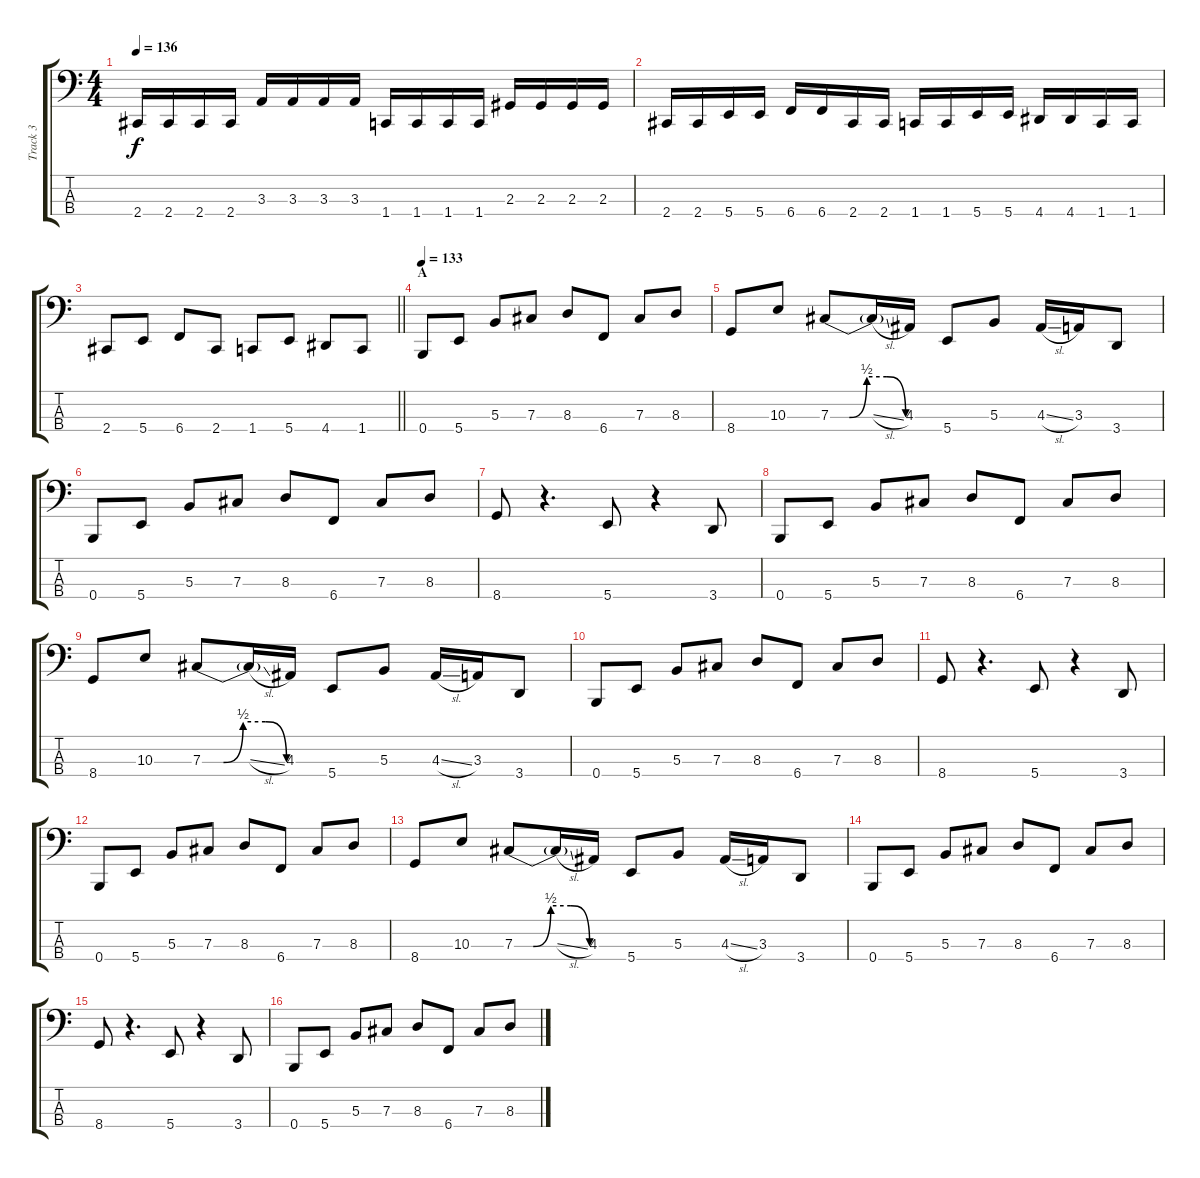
\track ("Track 3" "Track 3") {instrument electricbasspick}
\staff {score tabs}
\tuning (E2 B1 Gb1 B0) {hide}
\ts (4 4)
\tempo 136
\clef f4
\ks c
2.4.16{dy f} 2.4.16 2.4.16 2.4.16 3.3.16 3.3.16 3.3.16 3.3.16 1.4.16 1.4.16 1.4.16 1.4.16 2.3.16 2.3.16 2.3.16 2.3.16 |
2.4.16 2.4.16 5.4.16 5.4.16 6.4.16 6.4.16 2.4.16 2.4.16 1.4.16 1.4.16 5.4.16 5.4.16 4.4.16 4.4.16 1.4.16 1.4.16 |
\barLineRight lightlight
2.4.8 5.4.8 6.4.8 2.4.8 1.4.8 5.4.8 4.4.8 1.4.8 |
\section ("" "A")
\tempo 133
0.4.8 5.4.8 5.3.8 7.3.8 8.3.8 6.4.8 7.3.8 8.3.8 |
8.4.8 10.3.8 7.3{be (custom 0 0 15 0 29 2 45 2 60 0)}.8 7.3{sl t}.16 4.3.16 5.4.8 5.3.8 4.3{sl}.16 3.3.16 3.4.8 |
0.4.8 5.4.8 5.3.8 7.3.8 8.3.8 6.4.8 7.3.8 8.3.8 |
8.4.8 r.4{d} 5.4.8 r.4 3.4.8 |
0.4.8 5.4.8 5.3.8 7.3.8 8.3.8 6.4.8 7.3.8 8.3.8 |
8.4.8 10.3.8 7.3{be (custom 0 0 15 0 29 2 45 2 60 0)}.8 7.3{sl t}.16 4.3.16 5.4.8 5.3.8 4.3{sl}.16 3.3.16 3.4.8 |
0.4.8 5.4.8 5.3.8 7.3.8 8.3.8 6.4.8 7.3.8 8.3.8 |
8.4.8 r.4{d} 5.4.8 r.4 3.4.8 |
0.4.8 5.4.8 5.3.8 7.3.8 8.3.8 6.4.8 7.3.8 8.3.8 |
8.4.8 10.3.8 7.3{be (custom 0 0 15 0 29 2 45 2 60 0)}.8 7.3{sl t}.16 4.3.16 5.4.8 5.3.8 4.3{sl}.16 3.3.16 3.4.8 |
0.4.8 5.4.8 5.3.8 7.3.8 8.3.8 6.4.8 7.3.8 8.3.8 |
8.4.8 r.4{d} 5.4.8 r.4 3.4.8 |
0.4.8 5.4.8 5.3.8 7.3.8 8.3.8 6.4.8 7.3.8 8.3.8
